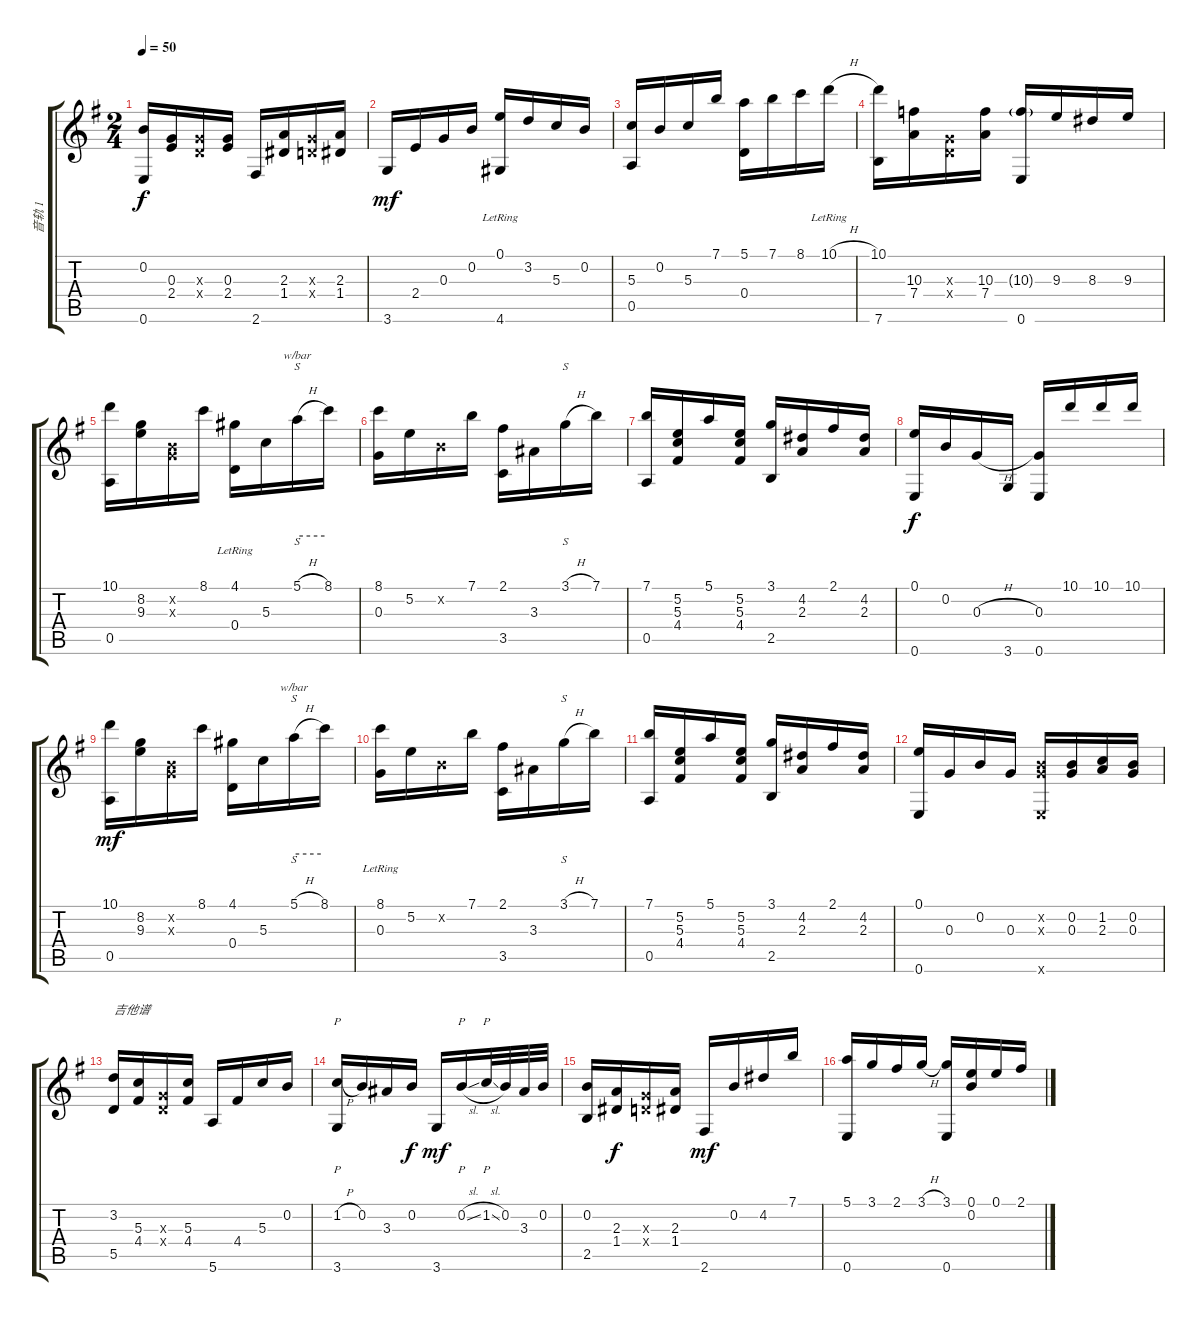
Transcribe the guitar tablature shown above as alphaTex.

\track ("音轨 1" "音轨 1") {instrument acousticguitarsteel}
\staff {score tabs}
\tuning (E4 B3 G3 D3 A2 E2) {hide}
\ts (2 4)
\tempo 50
\clef g2
\ks g
(0.2 0.6).16{dy f} (0.3 2.4).16 (0.3{x} 0.4{x}).16 (0.3 2.4).16 2.6.16 (2.3 1.4).16 (0.3{x} 0.4{x}).16 (2.3 1.4).16 |
3.6.16{dy mf} 2.4.16 0.3.16 0.2.16 (0.1{lr} 4.6{lr}).16 3.2.16 5.3.16 0.2.16 |
(5.3 0.5).16 0.2.16 5.3.16 7.1.16 (5.1 0.4).16 7.1.16 8.1.16 10.1{h lr}.16 |
(10.1 7.6).16 (10.3 7.4).16 (0.3{x} 0.4{x}).16 (10.3 7.4).16 (10.3{g} 0.6).16 9.3.16 8.3.16 9.3.16 |
(10.1 0.5).16 (8.2 9.3).16 (0.2{x} 0.3{x}).16 8.1.16 (4.1{lr} 0.4).16 5.3.16 5.1{h}.16{s tbe (hold default 0 0 60 0)} 8.1.16 |
(8.1 0.3).16 5.2.16 0.2{x}.16 7.1.16 (2.1 3.5).16 3.3.16 3.1{h}.16{s} 7.1.16 |
(7.1 0.5).16 (5.2 5.3 4.4).16 5.1.16 (5.2 5.3 4.4).16 (3.1 2.5).16 (4.2 2.3).16 2.1.16 (4.2 2.3).16 |
(0.1 0.6).16{dy f} 0.2.16 0.3{h}.16 3.6.16 (0.3 0.6).16 10.1.16 10.1.16 10.1.16 |
(10.1 0.5).16{dy mf} (8.2 9.3).16 (0.2{x} 0.3{x}).16 8.1.16 (4.1 0.4).16 5.3.16 5.1{h}.16{s tbe (hold default 0 0 60 0)} 8.1.16 |
(8.1{lr} 0.3).16 5.2.16 0.2{x}.16 7.1.16 (2.1 3.5).16 3.3.16 3.1{h}.16{s} 7.1.16 |
(7.1 0.5).16 (5.2 5.3 4.4).16 5.1.16 (5.2 5.3 4.4).16 (3.1 2.5).16 (4.2 2.3).16 2.1.16 (4.2 2.3).16 |
(0.1 0.6).16 0.3.16 0.2.16 0.3.16 (0.2{x} 0.3{x} 0.6{x}).16 (0.2 0.3).16 (1.2 2.3).16 (0.2 0.3).16 |
(3.2 5.5).16{txt "吉他谱"} (5.3 4.4).16 (0.3{x} 0.4{x}).16 (5.3 4.4).16 5.6.16 4.4.16 5.3.16 0.2.16 |
(1.2{h} 3.6).16{p} 0.2.16 3.3.16 0.2.16{dy f} 3.6.16{dy mf} 0.2{sl}.16{p} 1.2{sl}.32{p} 0.2.32 3.3.32 0.2.32 |
(0.2 2.5).16 (2.3 1.4).16{dy f} (0.3{x} 0.4{x}).16 (2.3 1.4).16 2.6.16{dy mf} 0.2.16 4.2.16 7.1.16 |
(5.1 0.6).16 3.1.16 2.1.16 3.1{h}.16 (3.1 0.6).16 (0.1 0.2).16 0.1.16 2.1.16
